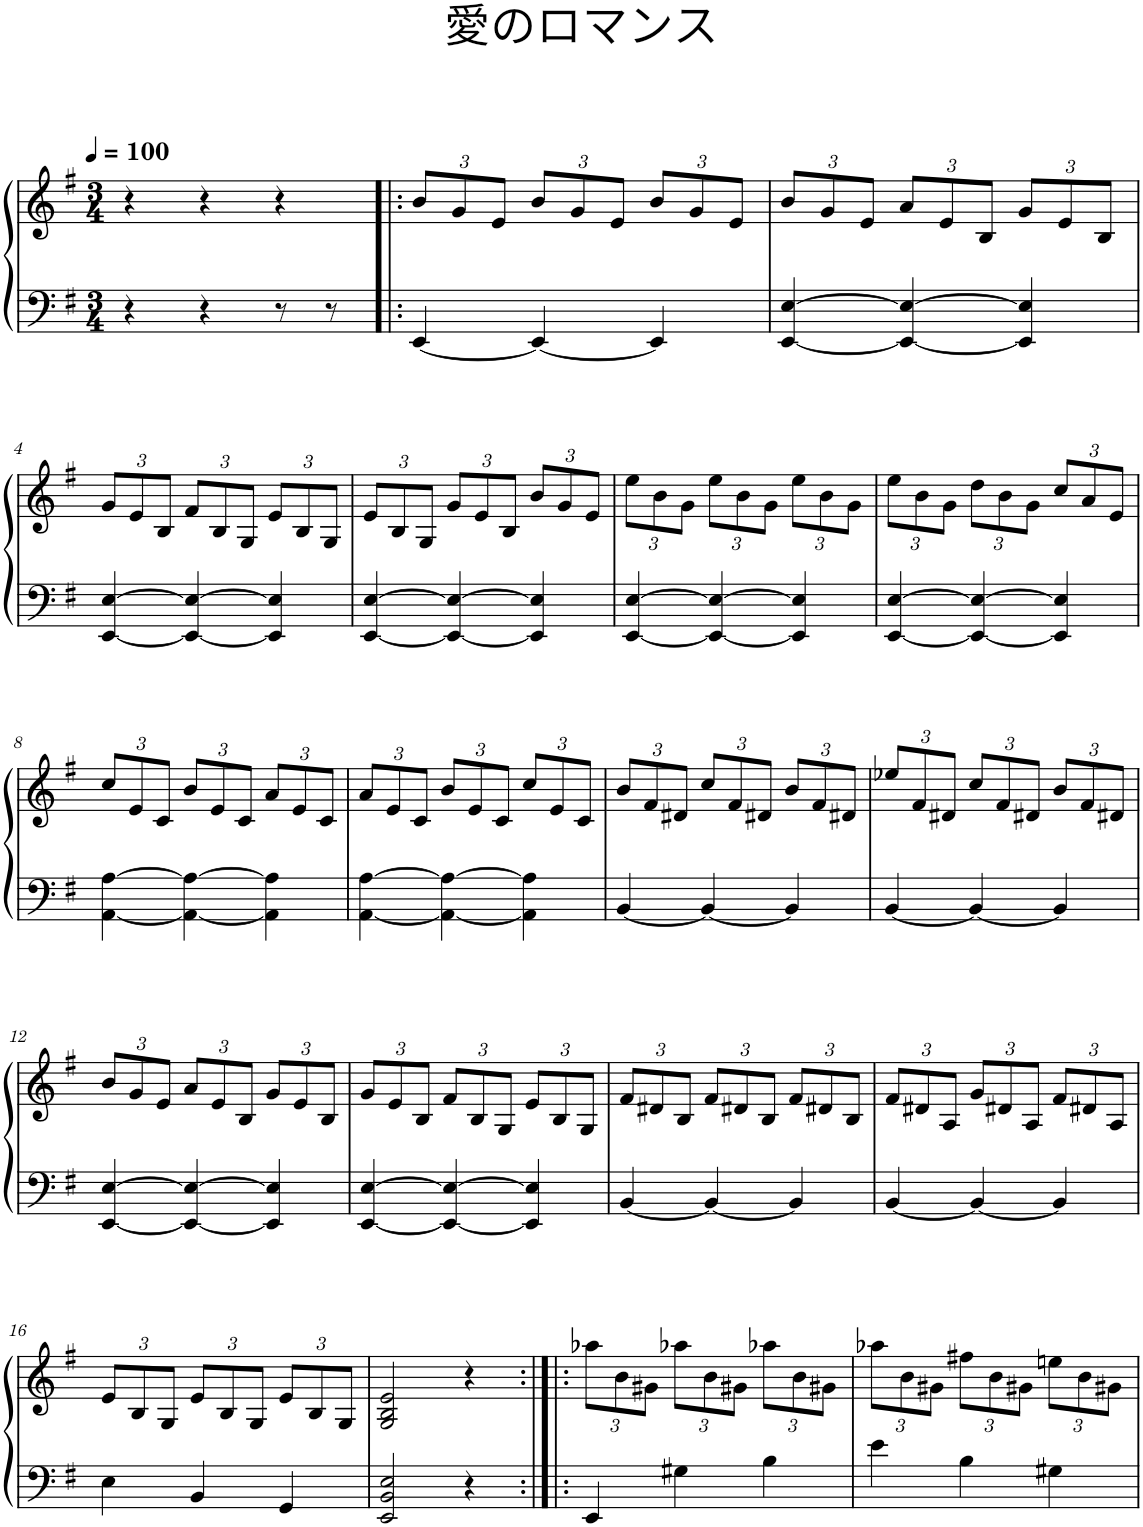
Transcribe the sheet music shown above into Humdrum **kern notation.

**kern	**kern
*part1	*part1
*staff2	*staff1
*I"Piano	*
*I'Pno.	*
*clefF4	*clefG2
*k[f#]	*k[f#]
*M3/4	*M3/4
*MM100	*MM100
=1	=1
4r	4r
4r	4r
8r	4r
8r	.
=2!|:	=2!|:
*	*Xbrackettup
[4EE/	12b/L
.	12g/
.	12e/J
4EE/_	12b/L
.	12g/
.	12e/J
4EE/]	12b/L
.	12g/
.	12e/J
=3	=3
[4EE/ [4E/	12b/L
.	12g/
.	12e/J
4EE/_ 4E/_	12a/L
.	12e/
.	12B/J
4EE/] 4E/]	12g/L
.	12e/
.	12B/J
!!LO:LB:g=z
=4	=4
[4EE/ [4E/	12g/L
.	12e/
.	12B/J
4EE/_ 4E/_	12f#/L
.	12B/
.	12G/J
4EE/] 4E/]	12e/L
.	12B/
.	12G/J
=5	=5
[4EE/ [4E/	12e/L
.	12B/
.	12G/J
4EE/_ 4E/_	12g/L
.	12e/
.	12B/J
4EE/] 4E/]	12b/L
.	12g/
.	12e/J
=6	=6
[4EE/ [4E/	12ee\L
.	12b\
.	12g\J
4EE/_ 4E/_	12ee\L
.	12b\
.	12g\J
4EE/] 4E/]	12ee\L
.	12b\
.	12g\J
=7	=7
[4EE/ [4E/	12ee\L
.	12b\
.	12g\J
4EE/_ 4E/_	12dd\L
.	12b\
.	12g\J
4EE/] 4E/]	12cc/L
.	12a/
.	12e/J
!!LO:LB:g=z
=8	=8
[4AA\ [4A\	12cc/L
.	12e/
.	12c/J
4AA\_ 4A\_	12b/L
.	12e/
.	12c/J
4AA\] 4A\]	12a/L
.	12e/
.	12c/J
=9	=9
[4AA\ [4A\	12a/L
.	12e/
.	12c/J
4AA\_ 4A\_	12b/L
.	12e/
.	12c/J
4AA\] 4A\]	12cc/L
.	12e/
.	12c/J
=10	=10
[4BB/	12b/L
.	12f#/
.	12d#X/J
4BB/_	12cc/L
.	12f#/
.	12d#X/J
4BB/]	12b/L
.	12f#/
.	12d#X/J
=11	=11
[4BB/	12ee-X/L
.	12f#/
.	12d#X/J
4BB/_	12cc/L
.	12f#/
.	12d#X/J
4BB/]	12b/L
.	12f#/
.	12d#X/J
!!LO:LB:g=z
=12	=12
[4EE/ [4E/	12b/L
.	12g/
.	12e/J
4EE/_ 4E/_	12a/L
.	12e/
.	12B/J
4EE/] 4E/]	12g/L
.	12e/
.	12B/J
=13	=13
[4EE/ [4E/	12g/L
.	12e/
.	12B/J
4EE/_ 4E/_	12f#/L
.	12B/
.	12G/J
4EE/] 4E/]	12e/L
.	12B/
.	12G/J
=14	=14
[4BB/	12f#/L
.	12d#X/
.	12B/J
4BB/_	12f#/L
.	12d#X/
.	12B/J
4BB/]	12f#/L
.	12d#X/
.	12B/J
=15	=15
[4BB/	12f#/L
.	12d#X/
.	12A/J
4BB/_	12g/L
.	12d#X/
.	12A/J
4BB/]	12f#/L
.	12d#X/
.	12A/J
!!LO:LB:g=z
=16	=16
4E\	12e/L
.	12B/
.	12G/J
4BB/	12e/L
.	12B/
.	12G/J
4GG/	12e/L
.	12B/
.	12G/J
=17	=17
2EE/ 2BB/ 2E/	2G/ 2B/ 2e/
4r	4r
=18:|!|:	=18:|!|:
4EE/	12aa-X\L
.	12b\
.	12g#X\J
4G#X\	12aa-X\L
.	12b\
.	12g#X\J
4B\	12aa-X\L
.	12b\
.	12g#X\J
=19	=19
4e\	12aa-X\L
.	12b\
.	12g#X\J
4B\	12ff#X\L
.	12b\
.	12g#X\J
4G#X\	12een\L
.	12b\
.	12g#X\J
=	=
*-	*-
